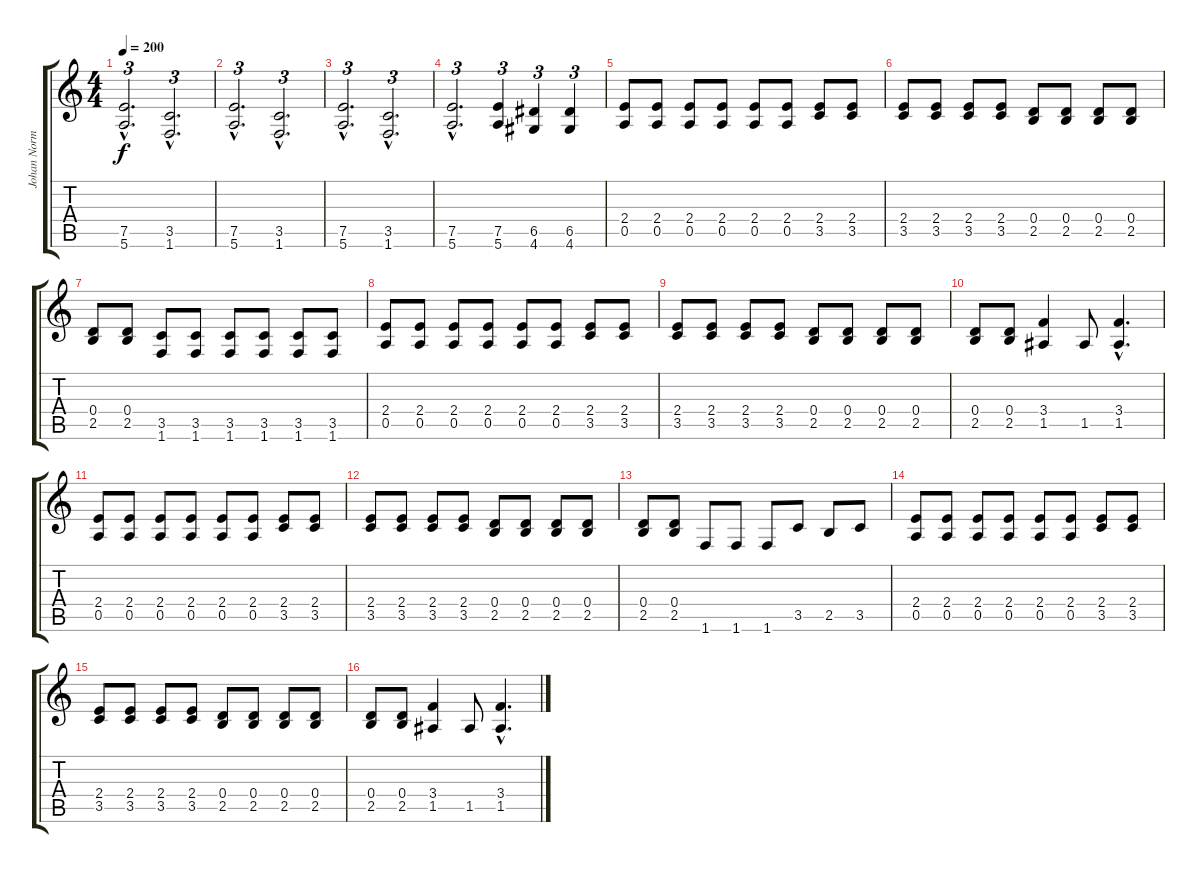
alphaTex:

\track ("Johan Norman" "Johan Norm") {instrument distortionguitar}
\staff {score tabs}
\tuning (E4 B3 G3 D3 A2 E2) {hide}
\ts (4 4)
\tempo 200
\clef g2
\ks c
(7.5{hac} 5.6{hac}).2{d tu (3 2) dy f} (3.5{hac} 1.6{hac}).2{d tu (3 2)} |
(7.5{hac} 5.6{hac}).2{d tu (3 2)} (3.5{hac} 1.6{hac}).2{d tu (3 2)} |
(7.5{hac} 5.6{hac}).2{d tu (3 2)} (3.5{hac} 1.6{hac}).2{d tu (3 2)} |
(7.5{hac} 5.6{hac}).2{d tu (3 2)} (7.5 5.6).4{tu (3 2)} (6.5 4.6).4{tu (3 2)} (6.5 4.6).4{tu (3 2)} |
(2.4 0.5).8 (2.4 0.5).8 (2.4 0.5).8 (2.4 0.5).8 (2.4 0.5).8 (2.4 0.5).8 (2.4 3.5).8 (2.4 3.5).8 |
(2.4 3.5).8 (2.4 3.5).8 (2.4 3.5).8 (2.4 3.5).8 (0.4 2.5).8 (0.4 2.5).8 (0.4 2.5).8 (0.4 2.5).8 |
(0.4 2.5).8 (0.4 2.5).8 (3.5 1.6).8 (3.5 1.6).8 (3.5 1.6).8 (3.5 1.6).8 (3.5 1.6).8 (3.5 1.6).8 |
(2.4 0.5).8 (2.4 0.5).8 (2.4 0.5).8 (2.4 0.5).8 (2.4 0.5).8 (2.4 0.5).8 (2.4 3.5).8 (2.4 3.5).8 |
(2.4 3.5).8 (2.4 3.5).8 (2.4 3.5).8 (2.4 3.5).8 (0.4 2.5).8 (0.4 2.5).8 (0.4 2.5).8 (0.4 2.5).8 |
(0.4 2.5).8 (0.4 2.5).8 (3.4 1.5).4 1.5.8 (3.4{hac} 1.5{hac}).4{d} |
(2.4 0.5).8 (2.4 0.5).8 (2.4 0.5).8 (2.4 0.5).8 (2.4 0.5).8 (2.4 0.5).8 (2.4 3.5).8 (2.4 3.5).8 |
(2.4 3.5).8 (2.4 3.5).8 (2.4 3.5).8 (2.4 3.5).8 (0.4 2.5).8 (0.4 2.5).8 (0.4 2.5).8 (0.4 2.5).8 |
(0.4 2.5).8 (0.4 2.5).8 1.6.8 1.6.8 1.6.8 3.5.8 2.5.8 3.5.8 |
(2.4 0.5).8 (2.4 0.5).8 (2.4 0.5).8 (2.4 0.5).8 (2.4 0.5).8 (2.4 0.5).8 (2.4 3.5).8 (2.4 3.5).8 |
(2.4 3.5).8 (2.4 3.5).8 (2.4 3.5).8 (2.4 3.5).8 (0.4 2.5).8 (0.4 2.5).8 (0.4 2.5).8 (0.4 2.5).8 |
(0.4 2.5).8 (0.4 2.5).8 (3.4 1.5).4 1.5.8 (3.4{hac} 1.5{hac}).4{d}
